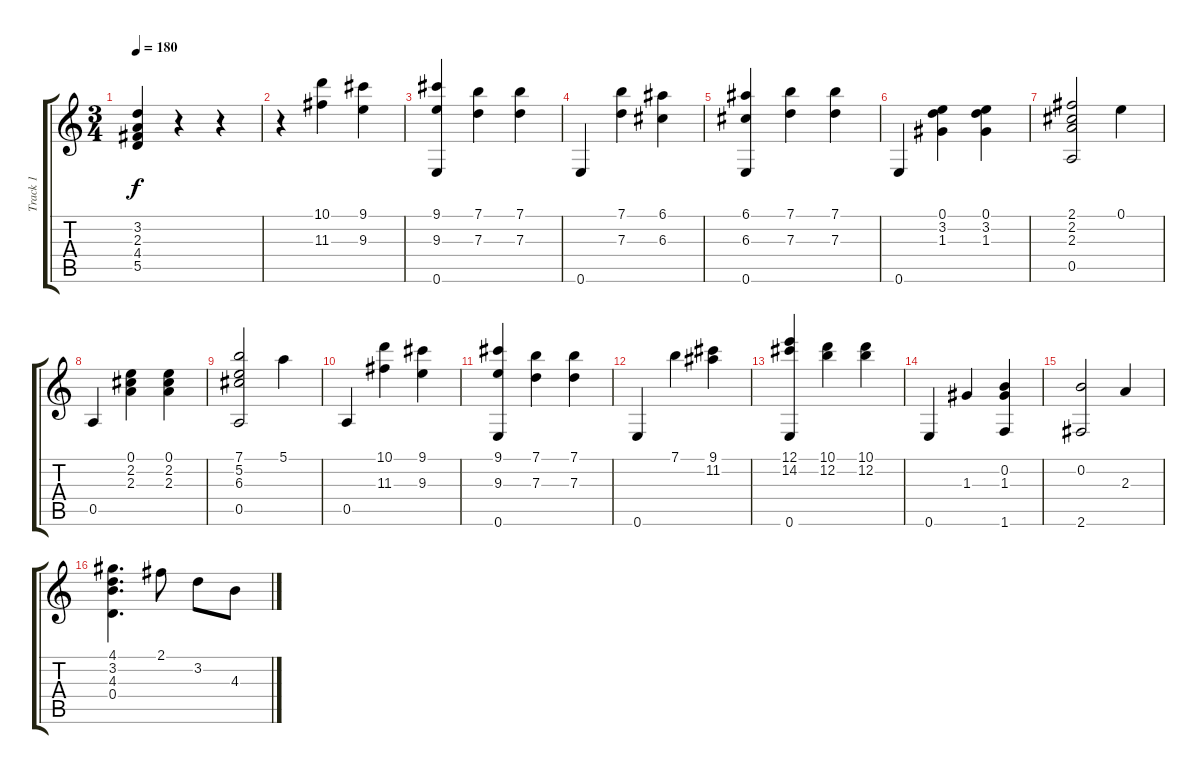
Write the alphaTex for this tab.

\track ("Track 1" "Track 1") {instrument acousticguitarsteel}
\staff {score tabs}
\tuning (E4 B3 G3 D3 A2 E2) {hide}
\ts (3 4)
\tempo 180
\clef g2
\ks c
(3.2 2.3 4.4 5.5).4{dy f} r.4 r.4 |
r.4 (10.1 11.3).4 (9.1 9.3).4 |
(9.1 9.3 0.6).4 (7.1 7.3).4 (7.1 7.3).4 |
0.6.4 (7.1 7.3).4 (6.1 6.3).4 |
(6.1 6.3 0.6).4 (7.1 7.3).4 (7.1 7.3).4 |
0.6.4 (0.1 3.2 1.3).4 (0.1 3.2 1.3).4 |
(2.1 2.2 2.3 0.5).2 0.1.4 |
0.5.4 (0.1 2.2 2.3).4 (0.1 2.2 2.3).4 |
(7.1 5.2 6.3 0.5).2 5.1.4 |
0.5.4 (10.1 11.3).4 (9.1 9.3).4 |
(9.1 9.3 0.6).4 (7.1 7.3).4 (7.1 7.3).4 |
0.6.4 7.1.4 (9.1 11.2).4 |
(12.1 14.2 0.6).4 (10.1 12.2).4 (10.1 12.2).4 |
0.6.4 1.3.4 (0.2 1.3 1.6).4 |
(0.2 2.6).2 2.3.4 |
(4.1 3.2 4.3 0.4).4{d} 2.1.8 3.2.8 4.3.8
